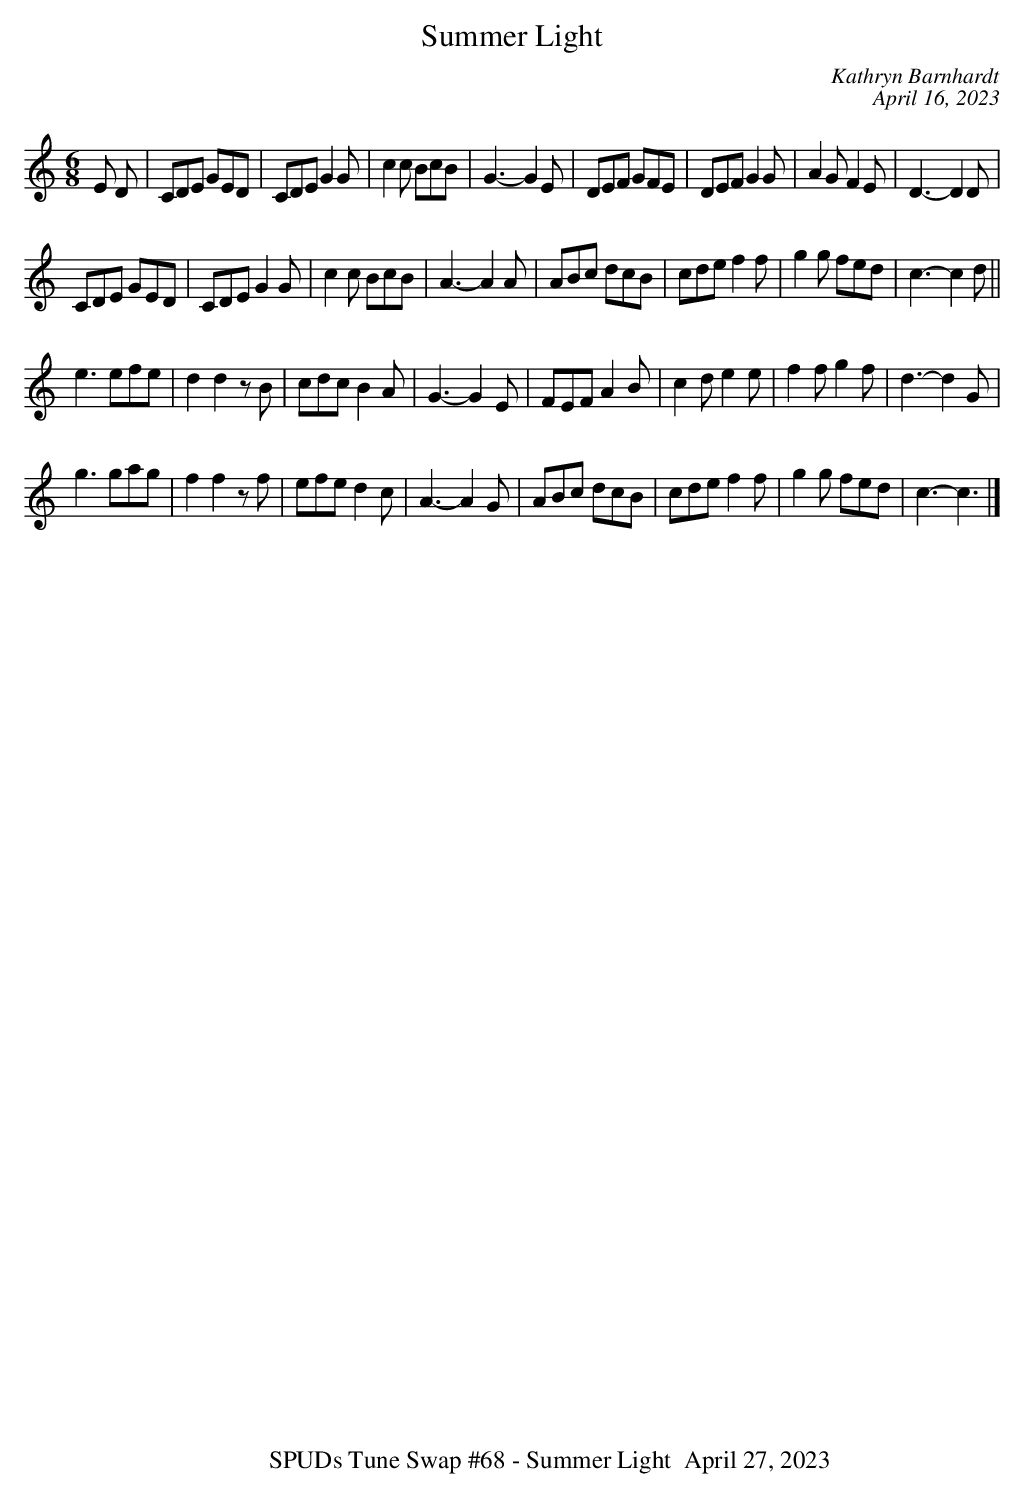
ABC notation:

X:1
T:Summer Light
C:Kathryn Barnhardt
C: April 16, 2023
M:6/8
K:C
E D|CDE GED | CDE G2G |c2c BcB | G3-G2 E | DEF GFE | DEF G2G | A2G F2E | D3-D2 D |
CDE GED | CDE G2G |c2c BcB | A3-A2 A | ABc dcB|cde f2f| g2g fed|c3-c2 d||
e3 efe | d2 d2z B | cdc B2A | G3-G2 E | FEF A2B | c2d e2e | f2fg2f | d3-d2G |
g3 gag | f2 f2 z f|efe d2c | A3-A2 G |  ABc dcB|cde f2f| g2g fed|c3-c3  |]
